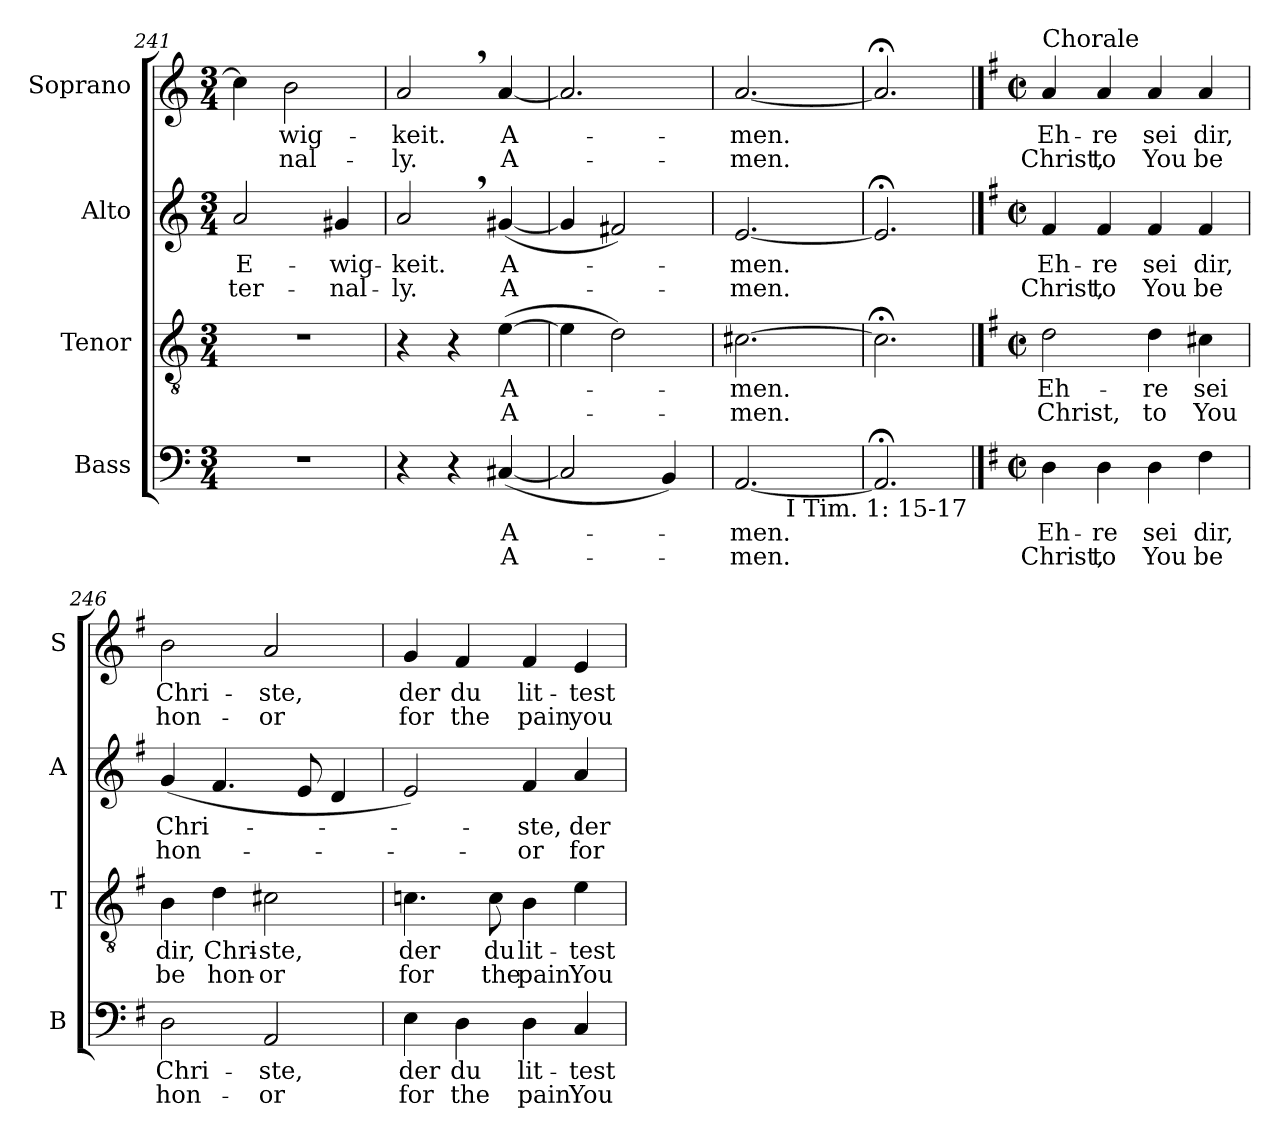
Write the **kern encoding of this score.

**kern	**text	**text	**kern	**text	**text	**kern	**text	**text	**kern	**text	**text
*part4	*part4	*part4	*part3	*part3	*part3	*part2	*part2	*part2	*part1	*part1	*part1
*staff4	*staff4	*staff4	*staff3	*staff3	*staff3	*staff2	*staff2	*staff2	*staff1	*staff1	*staff1
*I"Bass	*	*	*I"Tenor	*	*	*I"Alto	*	*	*I"Soprano	*	*
*I'B	*	*	*I'T	*	*	*I'A	*	*	*I'S	*	*
*clefF4	*	*	*clefGv2	*	*	*clefG2	*	*	*clefG2	*	*
*k[]	*	*	*k[]	*	*	*k[]	*	*	*k[]	*	*
*C:	*	*	*C:	*	*	*C:	*	*	*C:	*	*
*M3/4	*	*	*M3/4	*	*	*M3/4	*	*	*M3/4	*	*
=241	=241	=241	=241	=241	=241	=241	=241	=241	=241	=241	=241
!	!	!	!	!	!	!	!LO:LY:b	!LO:LY:b	!	!	!
2.r	.	.	2.r	.	.	2a/	E-	-ter-	4cc#\]	.	.
!	!	!	!	!	!	!	!	!	!	!LO:LY:b	!LO:LY:b
.	.	.	.	.	.	.	.	.	2b\	-wig-	-nal-
!	!	!	!	!	!	!	!LO:LY:b	!LO:LY:b	!	!	!
.	.	.	.	.	.	4g#X/	-wig-	-nal-	.	.	.
=242	=242	=242	=242	=242	=242	=242	=242	=242	=242	=242	=242
!	!	!	!	!	!	!	!LO:LY:b	!LO:LY:b	!	!	!
!	!	!	!	!	!	!	!	!	!	!LO:LY:b	!LO:LY:b
4r	.	.	4r	.	.	2a,>/	-keit.	-ly.	2a,>/	-keit.	-ly.
4r	.	.	4r	.	.	.	.	.	.	.	.
!	!LO:LY:b	!LO:LY:b	!	!	!	!	!	!	!	!	!
!	!	!	!	!LO:LY:b	!LO:LY:b	!	!	!	!	!	!
!	!	!	!	!	!	!	!LO:LY:b	!LO:LY:b	!	!	!
!	!	!	!	!	!	!	!	!	!	!LO:LY:b	!LO:LY:b
(<[4C#X/	A-	A-	(>[4e\	A-	A-	(<[4g#X/	A-	A-	[4a/	A-	A-
=243	=243	=243	=243	=243	=243	=243	=243	=243	=243	=243	=243
2C#/]	.	.	4e\]	.	.	4g#/]	.	.	2.a/]	.	.
.	.	.	2d\)	.	.	2f#X/)	.	.	.	.	.
4BB/)	.	.	.	.	.	.	.	.	.	.	.
=244	=244	=244	=244	=244	=244	=244	=244	=244	=244	=244	=244
!	!LO:LY:b	!LO:LY:b	!	!	!	!	!	!	!	!	!
!	!	!	!	!LO:LY:b	!LO:LY:b	!	!	!	!	!	!
!	!	!	!	!	!	!	!LO:LY:b	!LO:LY:b	!	!	!
!	!	!	!	!	!	!	!	!	!	!LO:LY:b	!LO:LY:b
*^	*	*	*	*	*	*	*	*	*	*	*
[2.AA/	4ryy	-men.	-men.	[2.c#X\	-men.	-men.	[2.e/	-men.	-men.	[2.a/	-men.	-men.
!	!LO:TX:b:t=I Tim. 1&colon; 15-17	!	!	!	!	!	!	!	!	!	!	!
.	2ryy	.	.	.	.	.	.	.	.	.	.	.
*v	*v	*	*	*	*	*	*	*	*	*	*	*
=245	=245	=245	=245	=245	=245	=245	=245	=245	=245	=245	=245
2.AA;</]	.	.	2.c#;<\]	.	.	2.e;</]	.	.	2.a;</]	.	.
!!LO:LB:g=z
==245X1	==245X1	==245X1	==245X1	==245X1	==245X1	==245X1	==245X1	==245X1	==245X1	==245X1	==245X1
*k[f#]	*	*	*k[f#]	*	*	*k[f#]	*	*	*k[f#]	*	*
*G:	*	*	*G:	*	*	*G:	*	*	*G:	*	*
*M2/2	*	*	*M2/2	*	*	*M2/2	*	*	*M2/2	*	*
*met(c|)	*	*	*met(c|)	*	*	*met(c|)	*	*	*met(c|)	*	*
!	!LO:LY:b	!LO:LY:b	!	!	!	!	!	!	!	!	!
!	!	!	!	!LO:LY:b	!LO:LY:b	!	!	!	!	!	!
!	!	!	!	!	!	!	!LO:LY:b	!LO:LY:b	!	!	!
!	!	!	!	!	!	!	!	!	!LO:TX:a:t=Chorale	!	!
!	!	!	!	!	!	!	!	!	!	!LO:LY:b	!LO:LY:b
4D\	Eh-	Christ,	2d\	Eh-	Christ,	4f#/	Eh-	Christ,	4a/	Eh-	Christ,
!	!LO:LY:b	!LO:LY:b	!	!	!	!	!	!	!	!	!
!	!	!	!	!	!	!	!LO:LY:b	!LO:LY:b	!	!	!
!	!	!	!	!	!	!	!	!	!	!LO:LY:b	!LO:LY:b
4D\	-re	to	.	.	.	4f#/	-re	to	4a/	-re	to
!	!LO:LY:b	!LO:LY:b	!	!	!	!	!	!	!	!	!
!	!	!	!	!LO:LY:b	!LO:LY:b	!	!	!	!	!	!
!	!	!	!	!	!	!	!LO:LY:b	!LO:LY:b	!	!	!
!	!	!	!	!	!	!	!	!	!	!LO:LY:b	!LO:LY:b
4D\	sei	You	4d\	-re	to	4f#/	sei	You	4a/	sei	You
!	!LO:LY:b	!LO:LY:b	!	!	!	!	!	!	!	!	!
!	!	!	!	!LO:LY:b	!LO:LY:b	!	!	!	!	!	!
!	!	!	!	!	!	!	!LO:LY:b	!LO:LY:b	!	!	!
!	!	!	!	!	!	!	!	!	!	!LO:LY:b	!LO:LY:b
4F#\	dir,	be	4c#X\	sei	You	4f#/	dir,	be	4a/	dir,	be
=246	=246	=246	=246	=246	=246	=246	=246	=246	=246	=246	=246
!	!LO:LY:b	!LO:LY:b	!	!	!	!	!	!	!	!	!
!	!	!	!	!LO:LY:b	!LO:LY:b	!	!	!	!	!	!
!	!	!	!	!	!	!	!LO:LY:b	!LO:LY:b	!	!	!
!	!	!	!	!	!	!	!	!	!	!LO:LY:b	!LO:LY:b
2D\	Chri-	hon-	4B\	dir,	be	(<4g/	Chri-	hon-	2b\	Chri-	hon-
!	!	!	!	!LO:LY:b	!LO:LY:b	!	!	!	!	!	!
.	.	.	4d\	Chri-	hon-	4.f#/	.	.	.	.	.
!	!LO:LY:b	!LO:LY:b	!	!	!	!	!	!	!	!	!
!	!	!	!	!LO:LY:b	!LO:LY:b	!	!	!	!	!	!
!	!	!	!	!	!	!	!	!	!	!LO:LY:b	!LO:LY:b
2AA/	-ste,	-or	2c#X\	-ste,	-or	.	.	.	2a/	-ste,	-or
.	.	.	.	.	.	8e/	.	.	.	.	.
.	.	.	.	.	.	4d/	.	.	.	.	.
=247	=247	=247	=247	=247	=247	=247	=247	=247	=247	=247	=247
!	!LO:LY:b	!LO:LY:b	!	!	!	!	!	!	!	!	!
!	!	!	!	!LO:LY:b	!LO:LY:b	!	!	!	!	!	!
!	!	!	!	!	!	!	!	!	!	!LO:LY:b	!LO:LY:b
4E\	der	for	4.cn\	der	for	2e/)	.	.	4g/	der	for
!	!LO:LY:b	!LO:LY:b	!	!	!	!	!	!	!	!	!
!	!	!	!	!	!	!	!	!	!	!LO:LY:b	!LO:LY:b
4D\	du	the	.	.	.	.	.	.	4f#/	du	the
!	!	!	!	!LO:LY:b	!LO:LY:b	!	!	!	!	!	!
.	.	.	8c\	du	the	.	.	.	.	.	.
!	!LO:LY:b	!LO:LY:b	!	!	!	!	!	!	!	!	!
!	!	!	!	!LO:LY:b	!LO:LY:b	!	!	!	!	!	!
!	!	!	!	!	!	!	!LO:LY:b	!LO:LY:b	!	!	!
!	!	!	!	!	!	!	!	!	!	!LO:LY:b	!LO:LY:b
4D\	lit-	pain	4B\	lit-	pain	4f#/	-ste,	-or	4f#/	lit-	pain
!	!LO:LY:b	!LO:LY:b	!	!	!	!	!	!	!	!	!
!	!	!	!	!LO:LY:b	!LO:LY:b	!	!	!	!	!	!
!	!	!	!	!	!	!	!LO:LY:b	!LO:LY:b	!	!	!
!	!	!	!	!	!	!	!	!	!	!LO:LY:b	!LO:LY:b
4C/	-test	You	4e\	-test	You	4a/	der	for	4e/	-test	you
=	=	=	=	=	=	=	=	=	=	=	=
*-	*-	*-	*-	*-	*-	*-	*-	*-	*-	*-	*-
